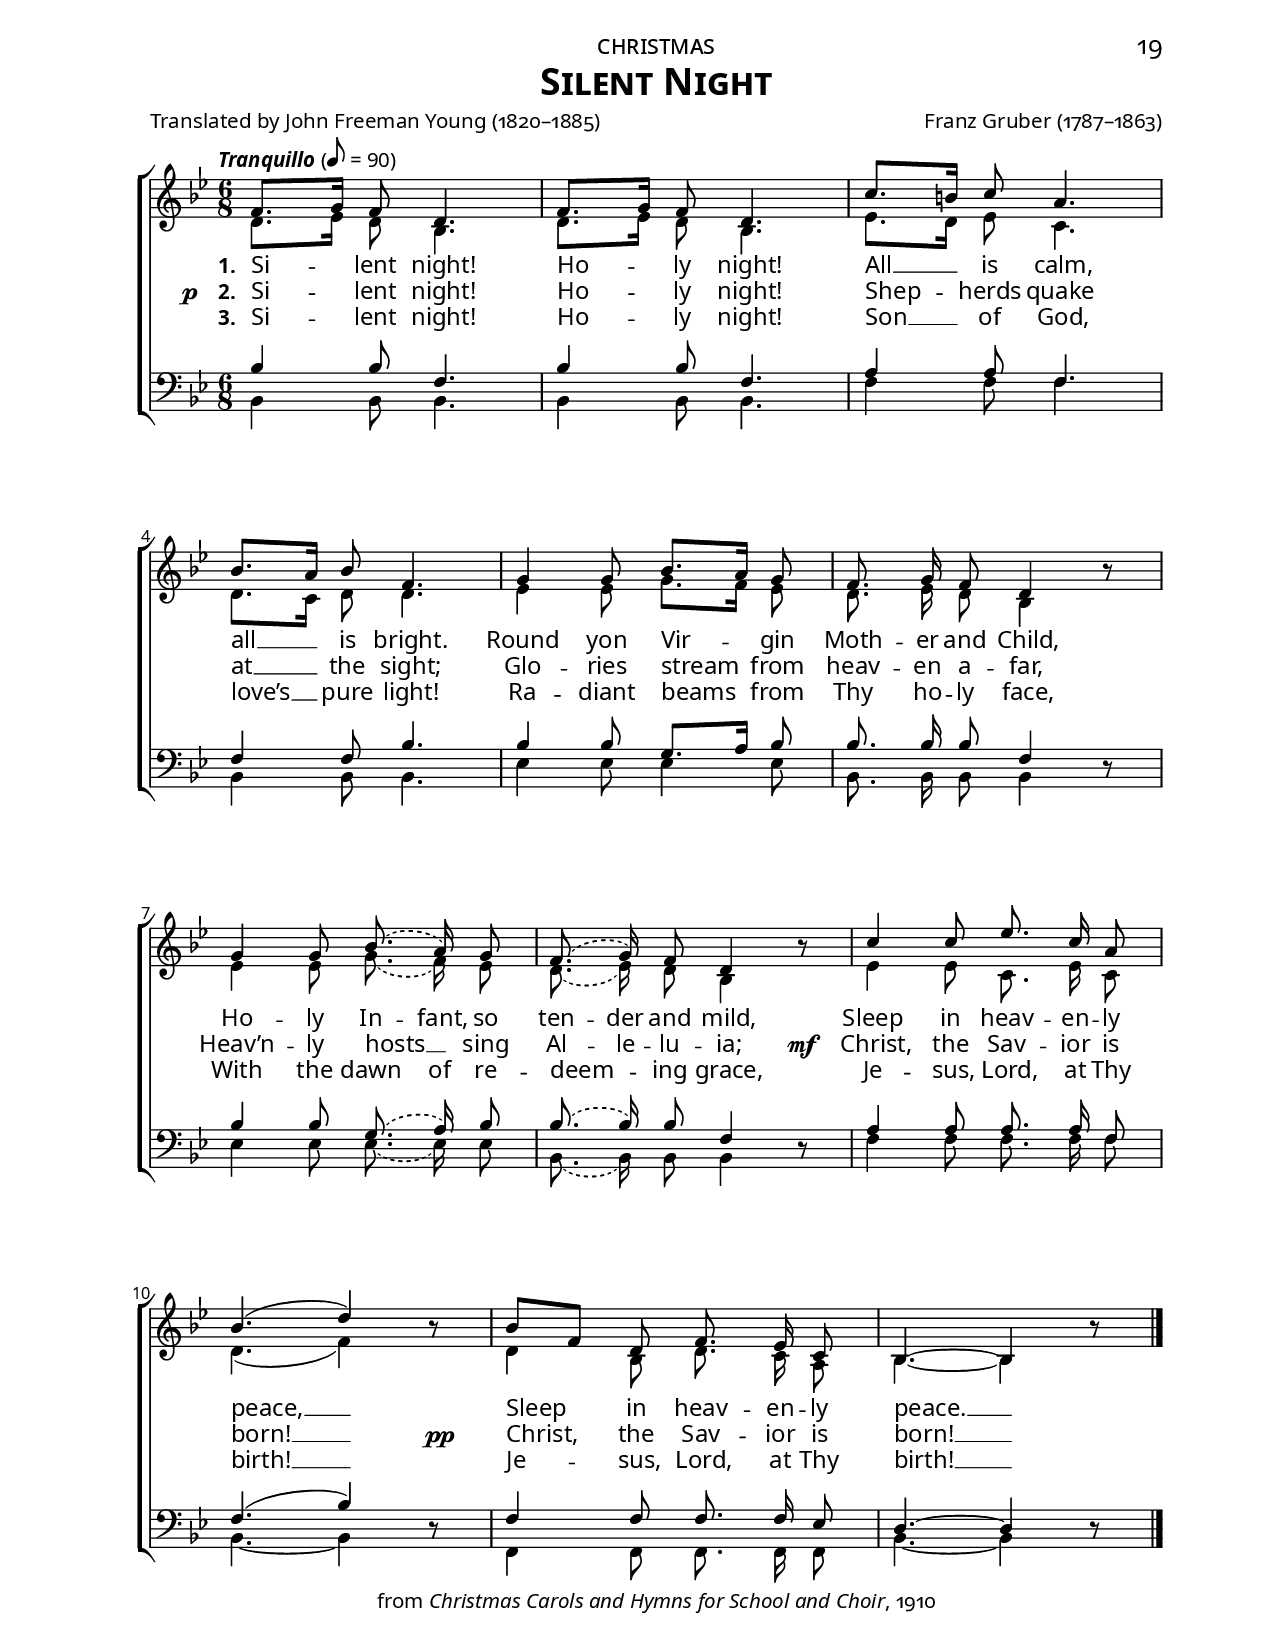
\version "2.14.2"
\include "util.ly"
\header {
  title = \markup{\override #'(font-name . "Garamond Premier Pro Semibold"){ \abs-fontsize #18 \smallCapsOldStyle"Silent Night"}}
  poet = \markup\oldStyleNum"Translated by John Freeman Young (1820–1885)"
  composer = \markup\oldStyleNum"Franz Gruber (1787–1863)"
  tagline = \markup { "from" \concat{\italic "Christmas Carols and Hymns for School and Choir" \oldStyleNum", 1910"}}
}
\paper {
  paper-height = 11\in
  paper-width = 8.5\in
  indent = 0\in
  %system-system-spacing = #'((basic-distance . 10) (padding . 0))
  %system-system-spacing =
  %  #'((basic-distance . 0)
  %     (minimum-distance . 0)
  %     (padding . -0.35)
  %     (stretchability . 100))
  ragged-last-bottom = ##f
  ragged-bottom = ##f
  two-sided = ##t
  inner-margin = 1\in
  outer-margin = 0.75\in
  top-margin = 0.26\in
  bottom-margin = 0.25\in
  first-page-number = #019
  print-first-page-number = ##t
  headerLine = \markup{\override #'(font-name . "Garamond Premier Pro") \smallCapsOldStyle"christmas"}
  oddHeaderMarkup = \markup\fill-line{
     \override #'(font-name . "Garamond Premier Pro")\abs-fontsize #12.5
     \combine 
        \fill-line{"" \on-the-fly #print-page-number-check-first
        \oldStylePageNum""
        }
        \fill-line{\headerLine}
  }
  evenHeaderMarkup = \markup {
     \override #'(font-name . "Garamond Premier Pro")\abs-fontsize #12.5
     \combine
        \on-the-fly #print-page-number-check-first
        \oldStylePageNum""
        \fill-line{\headerLine}
  }
}
#(set-global-staff-size 18) \paper{ #(define fonts (make-pango-font-tree "Garamond Premier Pro" "Garamond Premier Pro" "Garamond Premier Pro" (/ 18 20))) }
global = {
  \key bes \major
  \time 6/8
  \autoBeamOff
  \override DynamicLineSpanner #'staff-padding = #0.0
  \override DynamicLineSpanner #'Y-extent = #'(-1 . 1)
}

sopMusic = \relative c' {
  \tempo \markup\italic"Tranquillo" 8 = 90
  f8.[ g16] f8 d4. |
  f8.[ g16] f8 d4. |
  c'8.[ b16] c8 a4. | \break
  bes8.[ a16] bes8 f4. |
  
  g4 g8 bes8.[ a16] g8 |
  f8.\noBeam g16\noBeam f8 d4 bes'8\rest | \break
  \slurDashed g4 g8\noBeam bes8.\noBeam( a16\noBeam) g8 |
  f8.\noBeam( g16\noBeam) f8 d4 bes'8\rest |
  
  \slurSolid c4 c8\noBeam ees8.\noBeam c16\noBeam a8 | \break
  bes4.( d4) bes8\rest |
  bes8[ f] d8 f8.\noBeam ees16\noBeam c8 |
  bes4.~bes4 bes'8\rest \bar "|."
}
sopWords = \lyricmode {
  
}

altoMusic = \relative c' {
  d8.[ ees16] d8 bes4. |
  d8.[ ees16] d8 bes4. |
  ees8.[ d16] ees8 c4. |
  d8.[ c16] d8 d4. |
  
  ees4 ees8 g8.[ f16] ees8 |
  d8.\noBeam ees16\noBeam d8\noBeam bes4 s8 |
  \slurDashed ees4 ees8\noBeam g8.\noBeam( f16\noBeam) ees8 |
  d8.\noBeam( ees16\noBeam) d8 bes4 s8 |
  
  \slurSolid ees4 ees8 c8.\noBeam ees16\noBeam c8 |
  d4.( f4) s8 |
  d4 bes8 d8.\noBeam c16\noBeam a8 |
  bes4.~ bes4 s8 \bar "|."
}
altoWords = \lyricmode {
  \set stanza = #"1. "
  \set ignoreMelismata = ##t
  Si -- _ lent night!
  Ho -- _ ly night!
  All __ _ is calm,
  all __ _ is bright.
  Round yon Vir -- _ gin
  Moth -- er and Child,
  Ho -- ly In -- fant, so ten -- der and mild,
  Sleep in heav -- en -- ly peace, __ _
  Sleep _ in heav -- en -- ly peace. __ _
}
altoWordsII = {
  \set stanza = \markup\concat{\dynamic"p   " "2. "}
  \lyricmode {
    \set ignoreMelismata = ##t
    Si -- _ lent night!  Ho -- _ ly night!
    Shep -- _ herds quake at __ _ the sight;
    Glo -- ries stream _ from heav -- en a -- far,
    Heav’n -- ly hosts __ _ sing Al -- le -- lu -- ia;
  }
  \set stanza = \markup\dynamic"mf  "
  \lyricmode {
    Christ, the Sav -- ior is born! __ _
  }
  \set stanza = \markup\dynamic"pp      "
  \lyricmode {
    Christ, _ the Sav -- ior is born! __ _
  }
}
altoWordsIII = \lyricmode {
  \set stanza = #"3. "
  \set ignoreMelismata = ##t
  Si -- _ lent night!  Ho -- _ ly night!
  Son __ _ of God, love’s __ _ pure light!
  Ra -- diant beams _ from Thy ho -- ly face,
  With the dawn of re -- deem -- _ ing grace,
  Je -- sus, Lord, at Thy birth! __ _
  Je -- _ sus, Lord, at Thy birth! __ _
}
altoWordsIV = \lyricmode {
\set ignoreMelismata = ##t
%\markup\italic 
}

tenorMusic = \relative c' {
  bes4 bes8 f4. |
  bes4 bes8 f4. |
  a4 a8 f4. |
  f4 f8 bes4. |
  
  bes4 bes8 g8.[ a16] bes8 |
  bes8.\noBeam bes16\noBeam bes8 f4 s8 |
  \slurDashed bes4 bes8 g8.\noBeam( a16\noBeam) bes8 |
  bes8.\noBeam( bes16\noBeam) bes8 f4 s8 |
  
  a4 a8\noBeam a8.\noBeam a16\noBeam f8 |
  \slurSolid f4.( bes4) s8 |
  f4 f8\noBeam f8.\noBeam f16\noBeam ees8 |
  d4.~d4 s8 \bar "|."
}
tenorWords = \lyricmode {

}

bassMusic = \relative c {
  bes4 bes8 bes4. |
  bes4 bes8 bes4. |
  f'4 f8 f4. |
  bes,4 bes8 bes4. |
  
  ees4 ees8 ees4 ees8 |
  bes8.\noBeam bes16\noBeam bes8\noBeam bes4 d8\rest |
  \slurDashed ees4 ees8\noBeam ees8.\noBeam( ees16\noBeam) ees8 |
  bes8.\noBeam( bes16\noBeam) bes8 bes4 d8\rest |
  
  f4 f8\noBeam f8.\noBeam f16\noBeam f8 |
  bes,4.~ bes4 d8\rest |
  f,4 f8\noBeam f8.\noBeam f16\noBeam f8 |
  bes4.~ bes4 d8\rest \bar "|."
}
bassWords = \lyricmode {

}

\score {
  <<
   \new ChoirStaff <<
%    \new Lyrics = sopranos \with { \override VerticalAxisGroup #'nonstaff-relatedstaff-spacing = #'((basic-distance . 1)) }
    \new Staff = women <<
      \new Voice = "sopranos" { \voiceOne << \global \sopMusic >> }
      \new Voice = "altos" { \voiceTwo << \global \altoMusic >> }
    >>
    \new Lyrics \with { alignAboveContext = #"women" } \lyricsto "sopranos" \sopWords
    \new Lyrics = "altosIV"  \with { alignBelowContext = #"women" } \lyricsto "sopranos" \altoWordsIV
    \new Lyrics = "altosIII"  \with { alignBelowContext = #"women" } \lyricsto "sopranos" \altoWordsIII
    \new Lyrics = "altosII"  \with { alignBelowContext = #"women" } \lyricsto "sopranos" \altoWordsII
    \new Lyrics = "altos"  \with { alignBelowContext = #"women" } \lyricsto "sopranos" \altoWords
   \new Staff = men <<
      \clef bass
      \new Voice = "tenors" { \voiceOne << \global \tenorMusic >> }
      \new Voice = "basses" { \voiceTwo << \global \bassMusic >> }
    >>
    \new Lyrics \with { alignAboveContext = #"men" \override VerticalAxisGroup #'nonstaff-relatedstaff-spacing = #'((basic-distance . 1)) } \lyricsto "tenors" \tenorWords
    \new Lyrics \with { alignBelowContext = #"men" \override VerticalAxisGroup #'nonstaff-relatedstaff-spacing = #'((basic-distance . 1)) } \lyricsto "basses" \bassWords
  >>
%    \new PianoStaff << \new Staff { \new Voice { \pianoRH } } \new Staff { \clef "bass" \pianoLH } >>
  >>
  \layout {
  \context {
    \Lyrics
    \override LyricText #'font-size = #1.3
  }
    \context {
      \Score
      %\override SpacingSpanner #'base-shortest-duration = #(ly:make-moment 1 8)
      %\override SpacingSpanner #'common-shortest-duration = #(ly:make-moment 1 4)
    }
    \context {
      % Remove all empty staves
      % \Staff \RemoveEmptyStaves \override VerticalAxisGroup #'remove-first = ##t
    }
    \context {
      \Lyrics
      \override LyricText #'X-offset = #center-on-word
    }
  }
}

